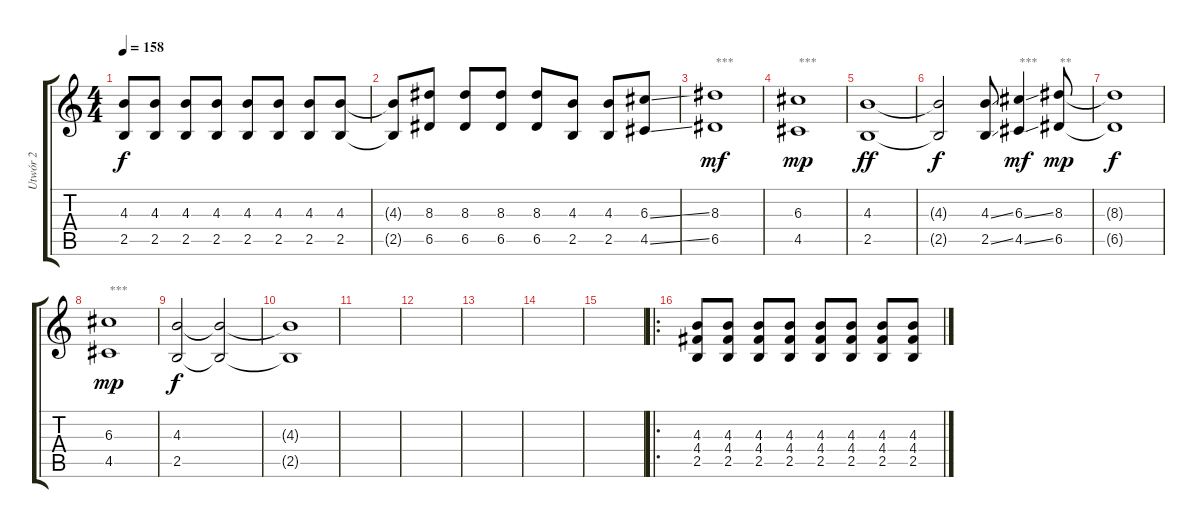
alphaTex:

\track ("Utwór 2" "Utwór 2") {instrument overdrivenguitar}
\staff {score tabs}
\tuning (E4 B3 G3 D3 A2 E2) {hide}
\ts (4 4)
\tempo 158
\clef g2
\ks c
(4.3 2.5).8{dy f} (4.3 2.5).8 (4.3 2.5).8 (4.3 2.5).8 (4.3 2.5).8 (4.3 2.5).8 (4.3 2.5).8 (4.3 2.5).8 |
(4.3{t} 2.5{t}).8 (8.3 6.5).8 (8.3 6.5).8 (8.3 6.5).8 (8.3 6.5).8 (4.3 2.5).8 (4.3 2.5).8 (6.3{ss} 4.5{ss}).8 |
(8.3 6.5).1{txt "***" dy mf} |
(6.3 4.5).1{txt "***" dy mp} |
(4.3 2.5).1{dy ff} |
(4.3{t} 2.5{t}).2{dy f} (4.3{ss} 2.5{ss}).8 (6.3{ss} 4.5{ss}).4{txt "***" dy mf} (8.3 6.5).8{txt "** " dy mp} |
(8.3{t} 6.5{t}).1{dy f} |
(6.3 4.5).1{txt "***" dy mp} |
(4.3 2.5).2{dy f} (4.3{t} 2.5{t}).2{volume 0} |
(4.3{t} 2.5{t}).1 |
|
|
|
|
|
\ro
(4.3 4.4 2.5).8{volume 16 instrument overdrivenguitar} (4.3 4.4 2.5).8 (4.3 4.4 2.5).8 (4.3 4.4 2.5).8 (4.3 4.4 2.5).8 (4.3 4.4 2.5).8 (4.3 4.4 2.5).8 (4.3 4.4 2.5).8
